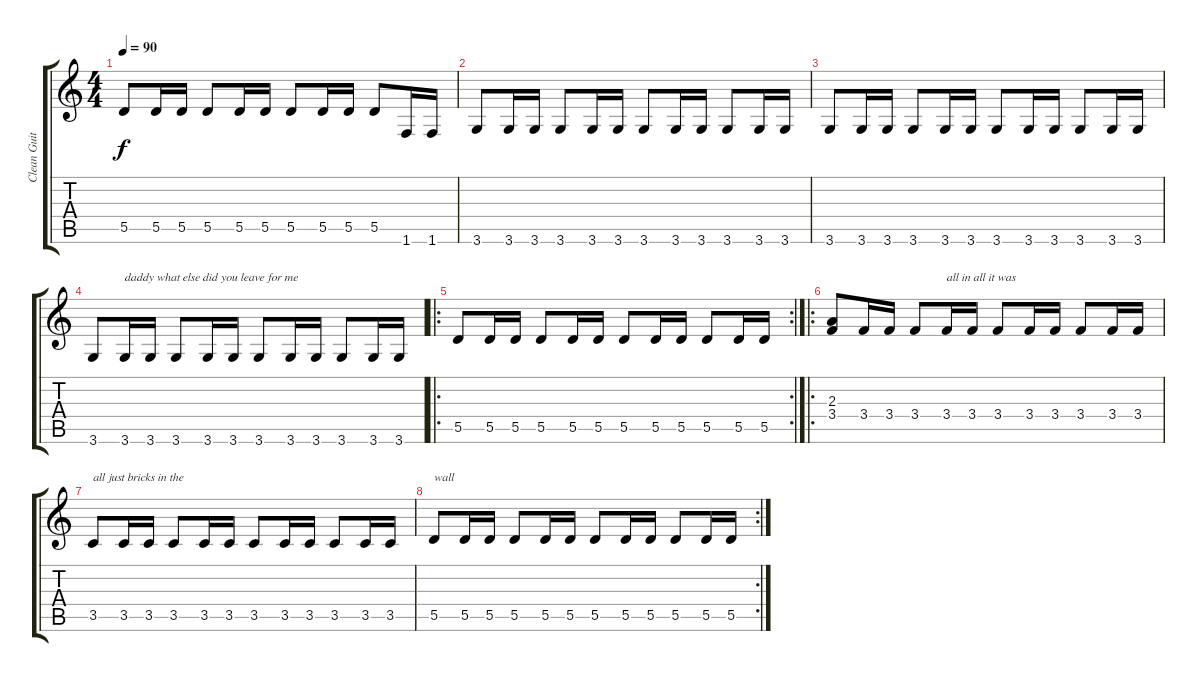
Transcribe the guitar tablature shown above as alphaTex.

\track ("Clean Guitar" "Clean Guit") {instrument electricguitarclean}
\staff {score tabs}
\tuning (E4 B3 G3 D3 A2 E2) {hide}
\ts (4 4)
\tempo 90
\clef g2
\ks c
5.5.8{dy f} 5.5.16 5.5.16 5.5.8 5.5.16 5.5.16 5.5.8 5.5.16 5.5.16 5.5.8 1.6.16 1.6.16 |
3.6.8 3.6.16 3.6.16 3.6.8 3.6.16 3.6.16 3.6.8 3.6.16 3.6.16 3.6.8 3.6.16 3.6.16 |
3.6.8 3.6.16 3.6.16 3.6.8 3.6.16 3.6.16 3.6.8 3.6.16 3.6.16 3.6.8 3.6.16 3.6.16 |
3.6.8 3.6.16{txt "daddy what else did you leave for me"} 3.6.16 3.6.8 3.6.16 3.6.16 3.6.8 3.6.16 3.6.16 3.6.8 3.6.16 3.6.16 |
\ro
\rc 2
5.5.8 5.5.16 5.5.16 5.5.8 5.5.16 5.5.16 5.5.8 5.5.16 5.5.16 5.5.8 5.5.16 5.5.16 |
\ro
(2.3 3.4).8 3.4.16 3.4.16 3.4.8 3.4.16{txt "all in all it was "} 3.4.16 3.4.8 3.4.16 3.4.16 3.4.8 3.4.16 3.4.16 |
3.5.8{txt "all just bricks in the"} 3.5.16 3.5.16 3.5.8 3.5.16 3.5.16 3.5.8 3.5.16 3.5.16 3.5.8 3.5.16 3.5.16 |
\rc 2
5.5.8{txt "wall"} 5.5.16 5.5.16 5.5.8 5.5.16 5.5.16 5.5.8 5.5.16 5.5.16 5.5.8 5.5.16 5.5.16
